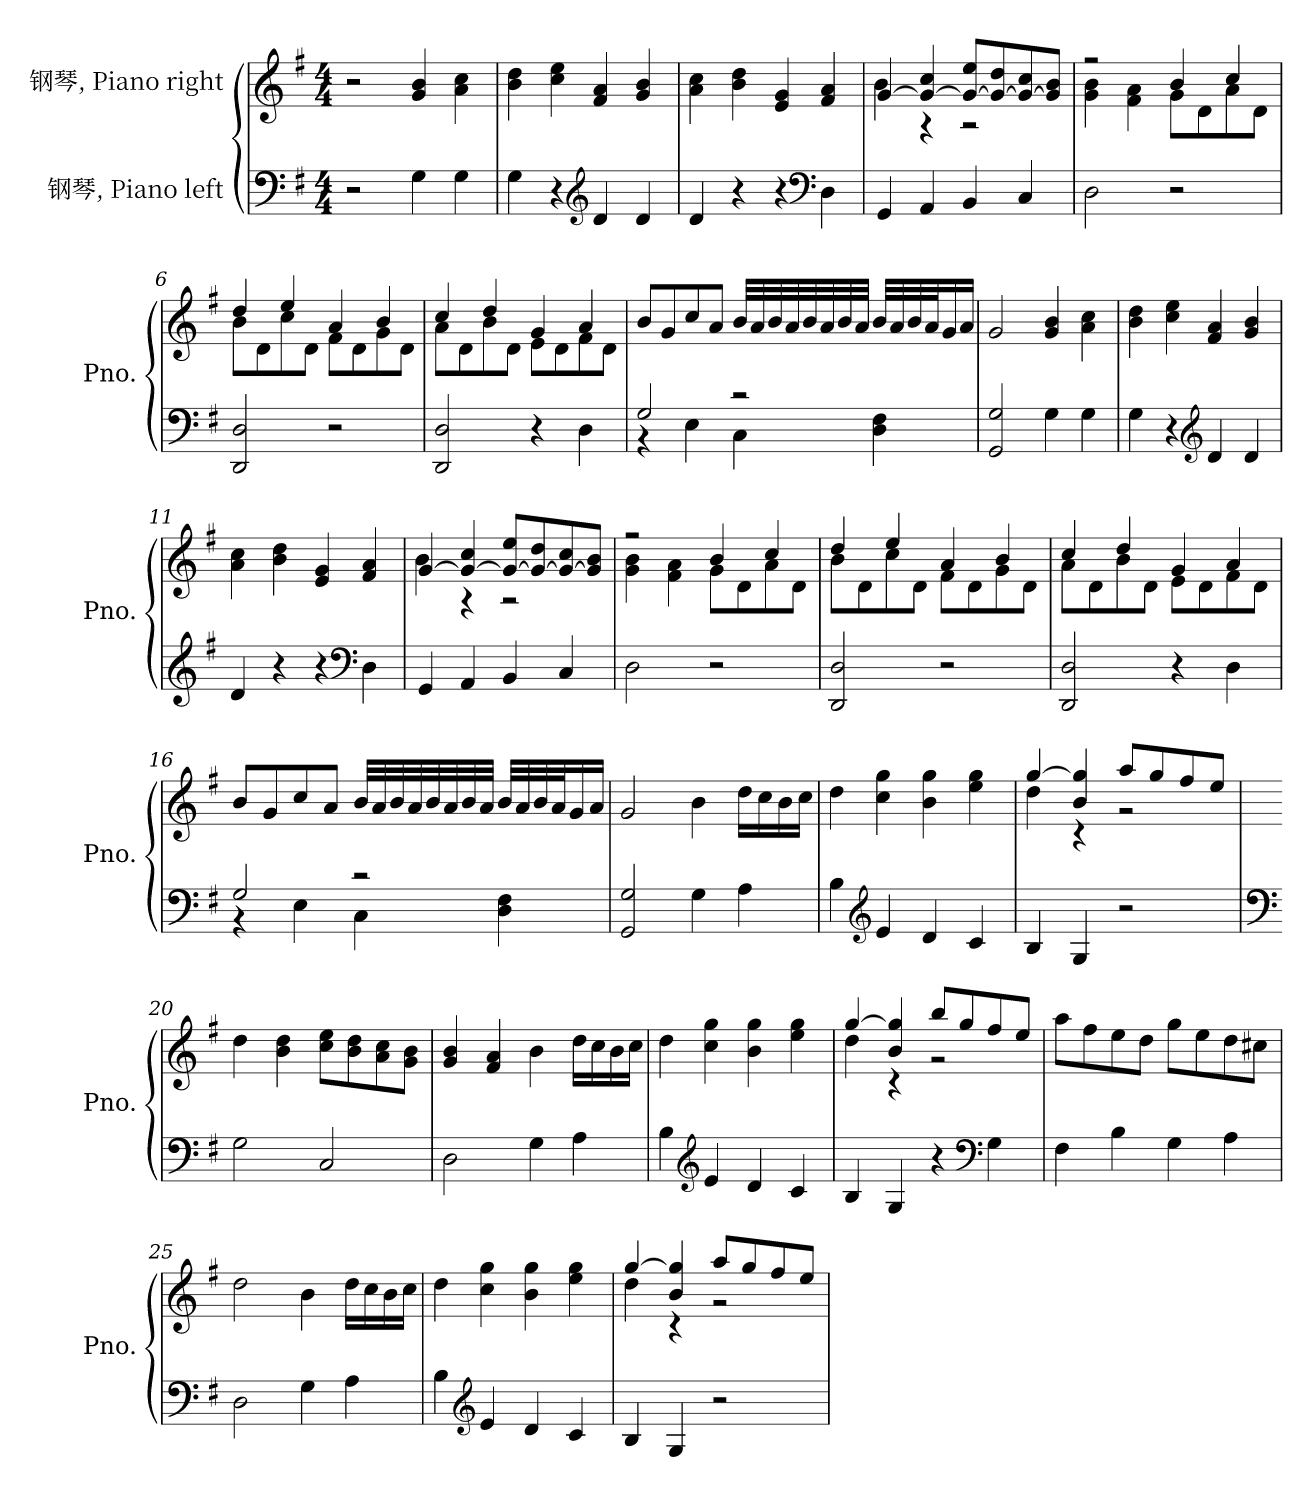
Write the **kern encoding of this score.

**kern	**kern
*part2	*part1
*staff2	*staff1
*I"钢琴, Piano left	*I"钢琴, Piano right
*I'Pno.	*I'Pno.
*clefF4	*clefG2
*k[f#]	*k[f#]
*M4/4	*M4/4
*MM120	*MM120
=1	=1
2r	2r
4G\	4g/ 4b/
4G\	4a\ 4cc\
=2	=2
4G\	4b\ 4dd\
4r	4cc\ 4ee\
*clefG2	*
4d/	4f#/ 4a/
4d/	4g/ 4b/
=3	=3
4d/	4a\ 4cc\
4r	4b\ 4dd\
4r	4e/ 4g/
*clefF4	*
4D\	4f#/ 4a/
=4	=4
*	*^
4GG/	[4g/	4b\
4AA/	4g/_ 4cc/	4r
4BB/	8g/_ 8ee/L	2r
.	8g/_ 8dd/	.
4C/	8g/_ 8cc/	.
.	8g/] 8b/J	.
=5	=5	=5
2D\	2r	4g\ 4b\
.	.	4f#\ 4a\
2r	4b/	8g\L
.	.	8d\
.	4cc/	8a\
.	.	8d\J
!!LO:LB:g=z	!!
=6	=6	=6
2DD/ 2D/	4dd/	8b\L
.	.	8d\
.	4ee/	8cc\
.	.	8d\J
2r	4a/	8f#\L
.	.	8d\
.	4b/	8g\
.	.	8d\J
=7	=7	=7
2DD/ 2D/	4cc/	8a\L
.	.	8d\
.	4dd/	8b\
.	.	8d\J
4r	4g/	8e\L
.	.	8d\
4D\	4a/	8f#\
.	.	8d\J
*	*v	*v
=8	=8
*^	*
2G/	4r	8b/L
.	.	8g/
.	4E\	8cc/
.	.	8a/J
2r	4C\	32b/LLL
.	.	32a/
.	.	32b/
.	.	32a/
.	.	32b/
.	.	32a/
.	.	32b/
.	.	32a/JJJ
.	4D\ 4F#\	32b/LLL
.	.	32a/
.	.	32b/
.	.	32a/J
.	.	16g/
.	.	16a/JJ
*v	*v	*
=9	=9
2GG/ 2G/	2g/
4G\	4g/ 4b/
4G\	4a\ 4cc\
!!LO:LB:g=z
=10	=10
4G\	4b\ 4dd\
4r	4cc\ 4ee\
*clefG2	*
4d/	4f#/ 4a/
4d/	4g/ 4b/
=11	=11
4d/	4a\ 4cc\
4r	4b\ 4dd\
4r	4e/ 4g/
*clefF4	*
4D\	4f#/ 4a/
=12	=12
*	*^
4GG/	[4g/	4b\
4AA/	4g/_ 4cc/	4r
4BB/	8g/_ 8ee/L	2r
.	8g/_ 8dd/	.
4C/	8g/_ 8cc/	.
.	8g/] 8b/J	.
=13	=13	=13
2D\	2r	4g\ 4b\
.	.	4f#\ 4a\
2r	4b/	8g\L
.	.	8d\
.	4cc/	8a\
.	.	8d\J
=14	=14	=14
2DD/ 2D/	4dd/	8b\L
.	.	8d\
.	4ee/	8cc\
.	.	8d\J
2r	4a/	8f#\L
.	.	8d\
.	4b/	8g\
.	.	8d\J
!!LO:LB:g=z	!!
=15	=15	=15
2DD/ 2D/	4cc/	8a\L
.	.	8d\
.	4dd/	8b\
.	.	8d\J
4r	4g/	8e\L
.	.	8d\
4D\	4a/	8f#\
.	.	8d\J
*	*v	*v
=16	=16
*^	*
2G/	4r	8b/L
.	.	8g/
.	4E\	8cc/
.	.	8a/J
2r	4C\	32b/LLL
.	.	32a/
.	.	32b/
.	.	32a/
.	.	32b/
.	.	32a/
.	.	32b/
.	.	32a/JJJ
.	4D\ 4F#\	32b/LLL
.	.	32a/
.	.	32b/
.	.	32a/J
.	.	16g/
.	.	16a/JJ
*v	*v	*
=17	=17
2GG/ 2G/	2g/
4G\	4b\
4A\	16dd\LL
.	16cc\
.	16b\
.	16cc\JJ
=18	=18
4B\	4dd\
*clefG2	*
4e/	4cc\ 4gg\
4d/	4b\ 4gg\
4c/	4ee\ 4gg\
!!LO:LB:g=z
=19	=19
*	*^
4B/	[4gg/	4dd\
4G/	4b/ 4gg/]	4r
2r	8aa/L	2r
.	8gg/	.
.	8ff#/	.
.	8ee/J	.
*	*v	*v
=20	=20
*clefF4	*
2G\	4dd\
.	4b\ 4dd\
2C/	8cc\ 8ee\L
.	8b\ 8dd\
.	8a\ 8cc\
.	8g\ 8b\J
=21	=21
2D\	4g/ 4b/
.	4f#/ 4a/
4G\	4b\
4A\	16dd\LL
.	16cc\
.	16b\
.	16cc\JJ
=22	=22
4B\	4dd\
*clefG2	*
4e/	4cc\ 4gg\
4d/	4b\ 4gg\
4c/	4ee\ 4gg\
=23	=23
*	*^
4B/	[4gg/	4dd\
4G/	4b/ 4gg/]	4r
4r	8bb/L	2r
.	8gg/	.
*clefF4	*	*
4G\	8ff#/	.
.	8ee/J	.
*	*v	*v
!!LO:LB:g=z
=24	=24
4F#\	8aa\L
.	8ff#\
4B\	8ee\
.	8dd\J
4G\	8gg\L
.	8ee\
4A\	8dd\
.	8cc#X\J
=25	=25
2D\	2dd\
4G\	4b\
4A\	16dd\LL
.	16cc\
.	16b\
.	16cc\JJ
=26	=26
4B\	4dd\
*clefG2	*
4e/	4cc\ 4gg\
4d/	4b\ 4gg\
4c/	4ee\ 4gg\
=27	=27
*	*^
4B/	[4gg/	4dd\
4G/	4b/ 4gg/]	4r
2r	8aa/L	2r
.	8gg/	.
.	8ff#/	.
.	8ee/J	.
*	*v	*v
=	=
*-	*-
